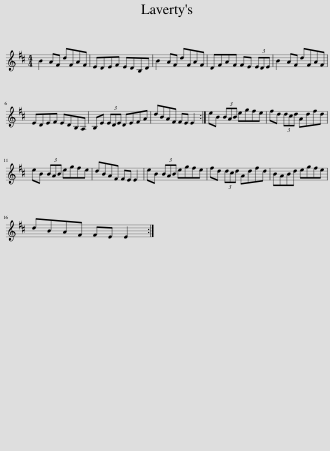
X:1
L:1/8
M:4/4
I:linebreak $
K:D
V:1 treble
V:1
 B2 AF dFAF | EDEF EDB,D | B2 AF dFAF | DFAF FE (3EDE | B2 AF dFAF |$ %5
 EDEF EDB,A, | B,E (3EDE DEFA | dBAF FE E2 :| eB (3BAB egfe | fd (3dcd Adfd |$ %10
 eB (3BAB egfe | dBAF FE E2 | eB (3BAB egfe | fd (3dcd Adfd | BABd egfe |$ %15
 dBAF FE E2 :| %16
